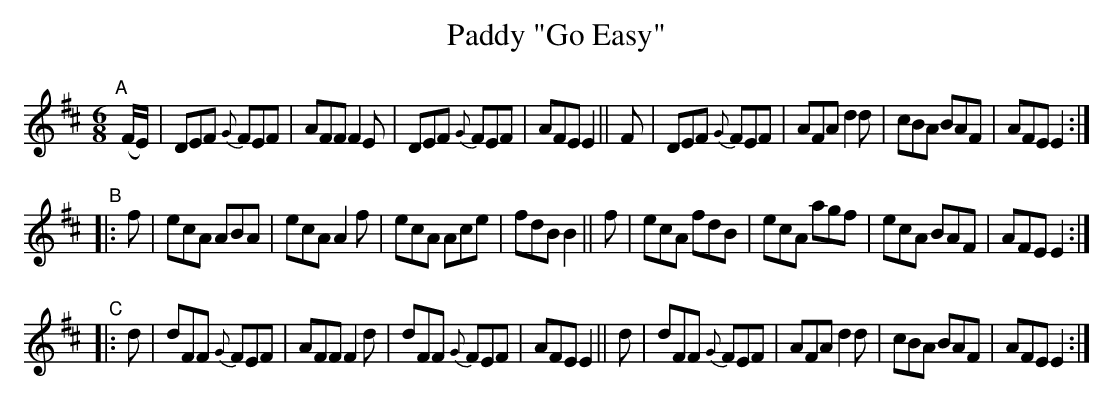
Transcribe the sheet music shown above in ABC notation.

X:1
T: Paddy "Go Easy"
M: 6/8
L: 1/8
K: D
"^A"[|]\
(F/E/) | DEF {G}FEF | AFF F2E | DEF {G}FEF | AFE E2 \
|| F   | DEF {G}FEF | AFA d2d | cBA BAF | AFEE2 :|
"^B"\
|: f | ecA ABA | ecA A2f | ecA Ace | fdB B2 \
|| f | ecA fdB | ecA agf | ecA BAF | AFE E2 :|
"^C"\
|: d | dFF {G}FEF | AFF F2d | dFF {G}FEF | AFE E2 \
|| d | dFF {G}FEF | AFA d2d | cBA BAF | AFE E2 :|
